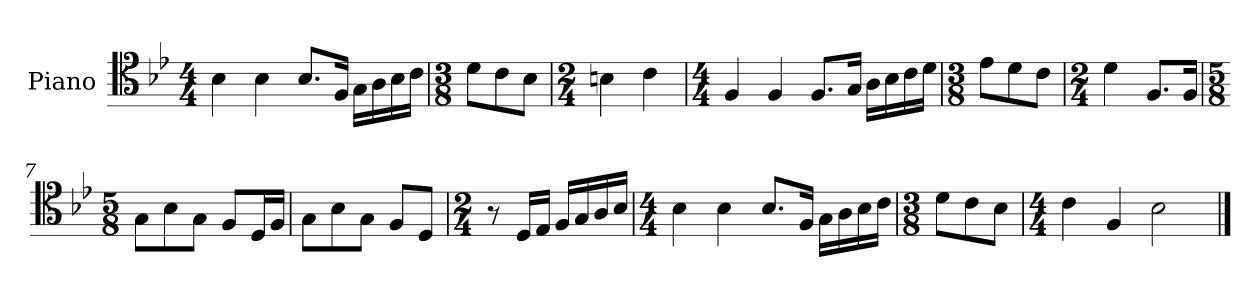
**kern
*part1
*staff1
*I"Piano
*I'Pno
*clefC4
*k[b-e-]
*B-:
*M4/4
=1
4B-\
4B-\
8.B-/L
16F/Jk
16G\LL
16A\
16B-\
16c\JJ
=2
*M3/8
8d\L
8c\
8B-\J
=3
*M2/4
4Bn\
4c\
=4
*M4/4
4F/
4F/
8.F/L
16G/Jk
16A\LL
16B-\
16c\
16d\JJ
=5
*M3/8
8e-\L
8d\
8c\J
=6
*M2/4
4d\
8.F/L
16F/Jk
=7
*M5/8
8G\L
8B-\
8G\J
8F/L
16D/L
16F/JJ
=8
8G\L
8B-\
8G\J
8F/L
8D/J
=9
*M2/4
8r
16D/LL
16E-/JJ
16F/LL
16G/
16A/
16B-/JJ
=10
*M4/4
4B-\
4B-\
8.B-/L
16F/Jk
16G\LL
16A\
16B-\
16c\JJ
=11
*M3/8
8d\L
8c\
8B-\J
=12
*M4/4
4c\
4F/
2B-\
==
*-
